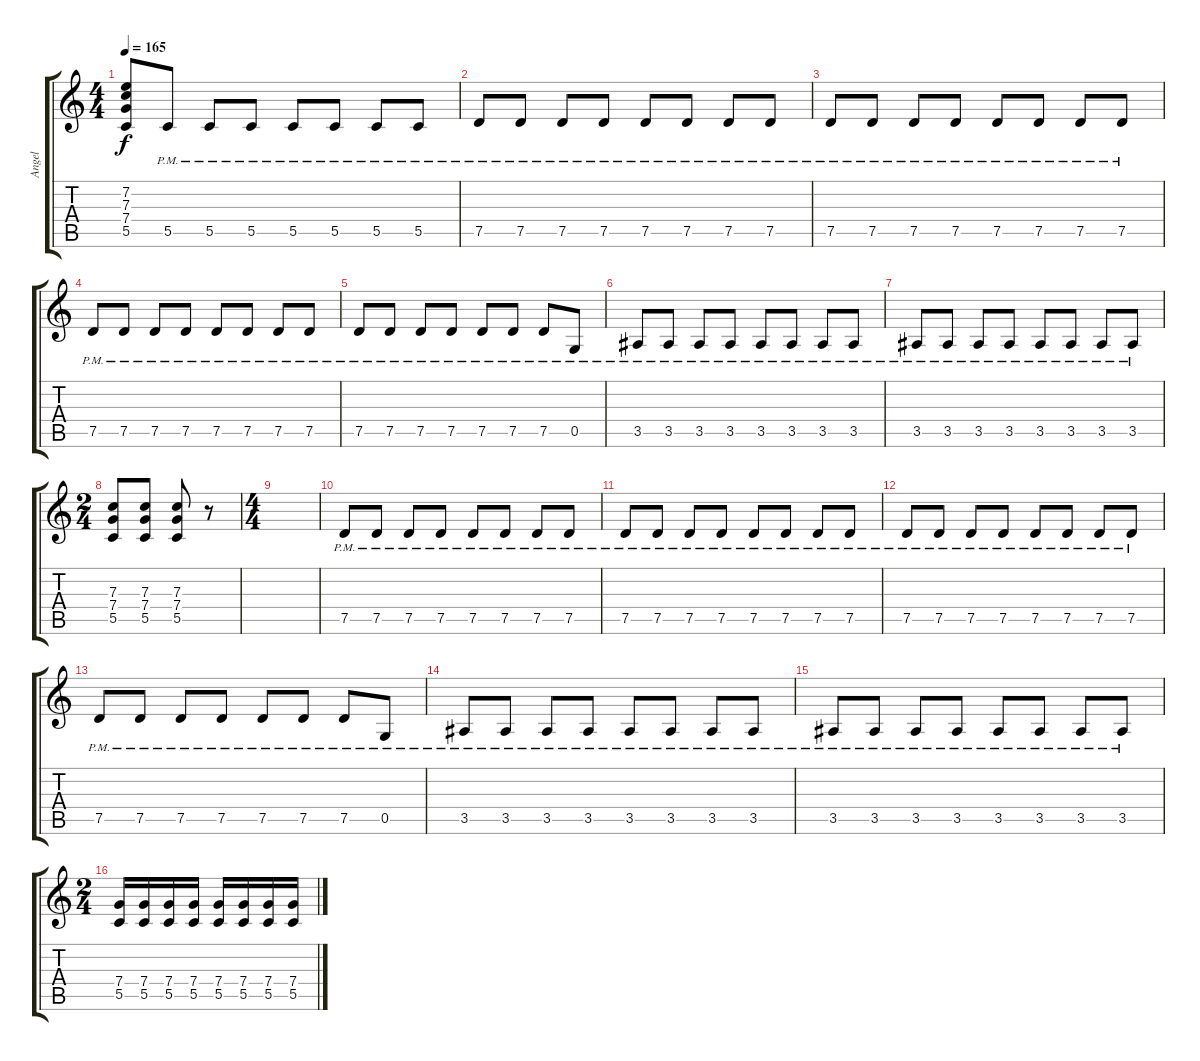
\track ("Angel" "Angel") {instrument distortionguitar}
\staff {score tabs}
\tuning (D4 A3 F3 C3 G2 D2) {hide}
\ts (4 4)
\tempo 165
\clef g2
\ks c
(7.2 7.3 7.4 5.5).8{dy f} 5.5{pm}.8 5.5{pm}.8 5.5{pm}.8 5.5{pm}.8 5.5{pm}.8 5.5{pm}.8 5.5{pm}.8 |
7.5{pm}.8 7.5{pm}.8 7.5{pm}.8 7.5{pm}.8 7.5{pm}.8 7.5{pm}.8 7.5{pm}.8 7.5{pm}.8 |
7.5{pm}.8 7.5{pm}.8 7.5{pm}.8 7.5{pm}.8 7.5{pm}.8 7.5{pm}.8 7.5{pm}.8 7.5{pm}.8 |
7.5{pm}.8 7.5{pm}.8 7.5{pm}.8 7.5{pm}.8 7.5{pm}.8 7.5{pm}.8 7.5{pm}.8 7.5{pm}.8 |
7.5{pm}.8 7.5{pm}.8 7.5{pm}.8 7.5{pm}.8 7.5{pm}.8 7.5{pm}.8 7.5{pm}.8 0.5{pm}.8 |
3.5{pm}.8 3.5{pm}.8 3.5{pm}.8 3.5{pm}.8 3.5{pm}.8 3.5{pm}.8 3.5{pm}.8 3.5{pm}.8 |
3.5{pm}.8 3.5{pm}.8 3.5{pm}.8 3.5{pm}.8 3.5{pm}.8 3.5{pm}.8 3.5{pm}.8 3.5{pm}.8 |
\ts (2 4)
(7.3 7.4 5.5).8 (7.3 7.4 5.5).8 (7.3 7.4 5.5).8 r.8 |
\ts (4 4)
|
7.5{pm}.8 7.5{pm}.8 7.5{pm}.8 7.5{pm}.8 7.5{pm}.8 7.5{pm}.8 7.5{pm}.8 7.5{pm}.8 |
7.5{pm}.8 7.5{pm}.8 7.5{pm}.8 7.5{pm}.8 7.5{pm}.8 7.5{pm}.8 7.5{pm}.8 7.5{pm}.8 |
7.5{pm}.8 7.5{pm}.8 7.5{pm}.8 7.5{pm}.8 7.5{pm}.8 7.5{pm}.8 7.5{pm}.8 7.5{pm}.8 |
7.5{pm}.8 7.5{pm}.8 7.5{pm}.8 7.5{pm}.8 7.5{pm}.8 7.5{pm}.8 7.5{pm}.8 0.5{pm}.8 |
3.5{pm}.8 3.5{pm}.8 3.5{pm}.8 3.5{pm}.8 3.5{pm}.8 3.5{pm}.8 3.5{pm}.8 3.5{pm}.8 |
3.5{pm}.8 3.5{pm}.8 3.5{pm}.8 3.5{pm}.8 3.5{pm}.8 3.5{pm}.8 3.5{pm}.8 3.5{pm}.8 |
\ts (2 4)
(7.4 5.5).16 (7.4 5.5).16 (7.4 5.5).16 (7.4 5.5).16 (7.4 5.5).16 (7.4 5.5).16 (7.4 5.5).16 (7.4 5.5).16
